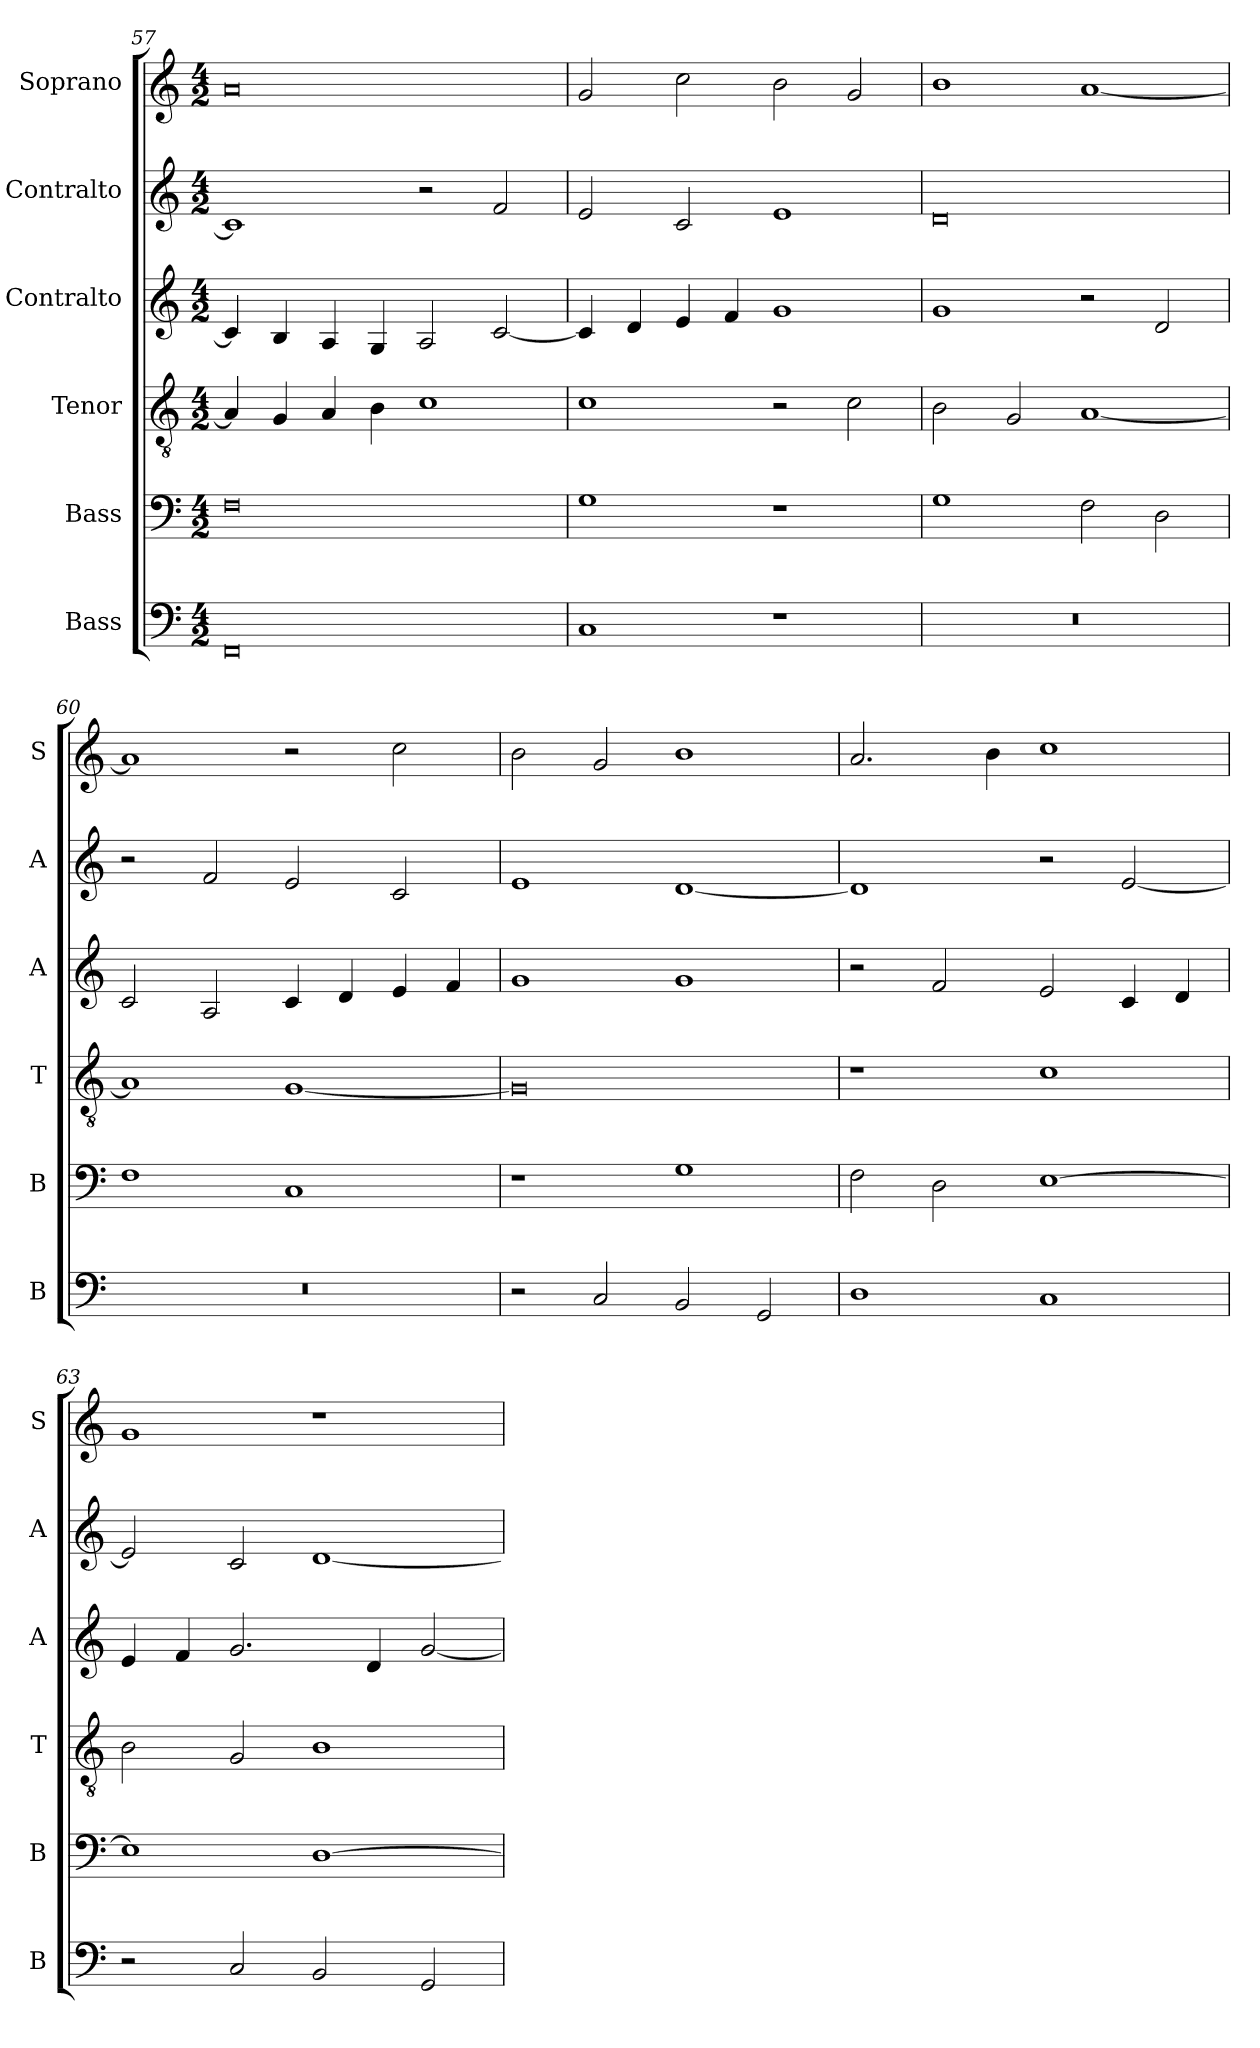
**kern	**kern	**kern	**kern	**kern	**kern
*part6	*part5	*part4	*part3	*part2	*part1
*staff6	*staff5	*staff4	*staff3	*staff2	*staff1
*I"Bass	*I"Bass	*I"Tenor	*I"Contralto	*I"Contralto	*I"Soprano
*I'B	*I'B	*I'T	*I'A	*I'A	*I'S
*clefF4	*clefF4	*clefGv2	*clefG2	*clefG2	*clefG2
*k[]	*k[]	*k[]	*k[]	*k[]	*k[]
*G:mix	*G:mix	*G:mix	*G:mix	*G:mix	*G:mix
*M4/2	*M4/2	*M4/2	*M4/2	*M4/2	*M4/2
=57	=57	=57	=57	=57	=57
0FF	0F	4A]	4c]	1c]	0a
.	.	4G	4B	.	.
.	.	4A	4A	.	.
.	.	4B	4G	.	.
.	.	1c	2A	2r	.
.	.	.	[2c	2f	.
=58	=58	=58	=58	=58	=58
1C	1G	1c	4c]	2e	2g
.	.	.	4d	.	.
.	.	.	4e	2c	2cc
.	.	.	4f	.	.
1r	1r	2r	1g	1e	2b
.	.	2c	.	.	2g
=59	=59	=59	=59	=59	=59
0r	1G	2B	1g	0d	1b
.	.	2G	.	.	.
.	2F	[1A	2r	.	[1a
.	2D	.	2d	.	.
=60	=60	=60	=60	=60	=60
0r	1F	1A]	2c	2r	1a]
.	.	.	2A	2f	.
.	1C	[1G	4c	2e	2r
.	.	.	4d	.	.
.	.	.	4e	2c	2cc
.	.	.	4f	.	.
=61	=61	=61	=61	=61	=61
2r	1r	0G]	1g	1e	2b
2C	.	.	.	.	2g
2BB	1G	.	1g	[1d	1b
2GG	.	.	.	.	.
=62	=62	=62	=62	=62	=62
1D	2F	1r	2r	1d]	2.a
.	2D	.	2f	.	.
.	.	.	.	.	4b
1C	[1E	1c	2e	2r	1cc
.	.	.	4c	[2e	.
.	.	.	4d	.	.
=63	=63	=63	=63	=63	=63
2r	1E]	2B	4e	2e]	1g
.	.	.	4f	.	.
2C	.	2G	2.g	2c	.
2BB	[1D	1B	.	[1d	1r
.	.	.	4d	.	.
2GG	.	.	[2g	.	.
=	=	=	=	=	=
*-	*-	*-	*-	*-	*-
